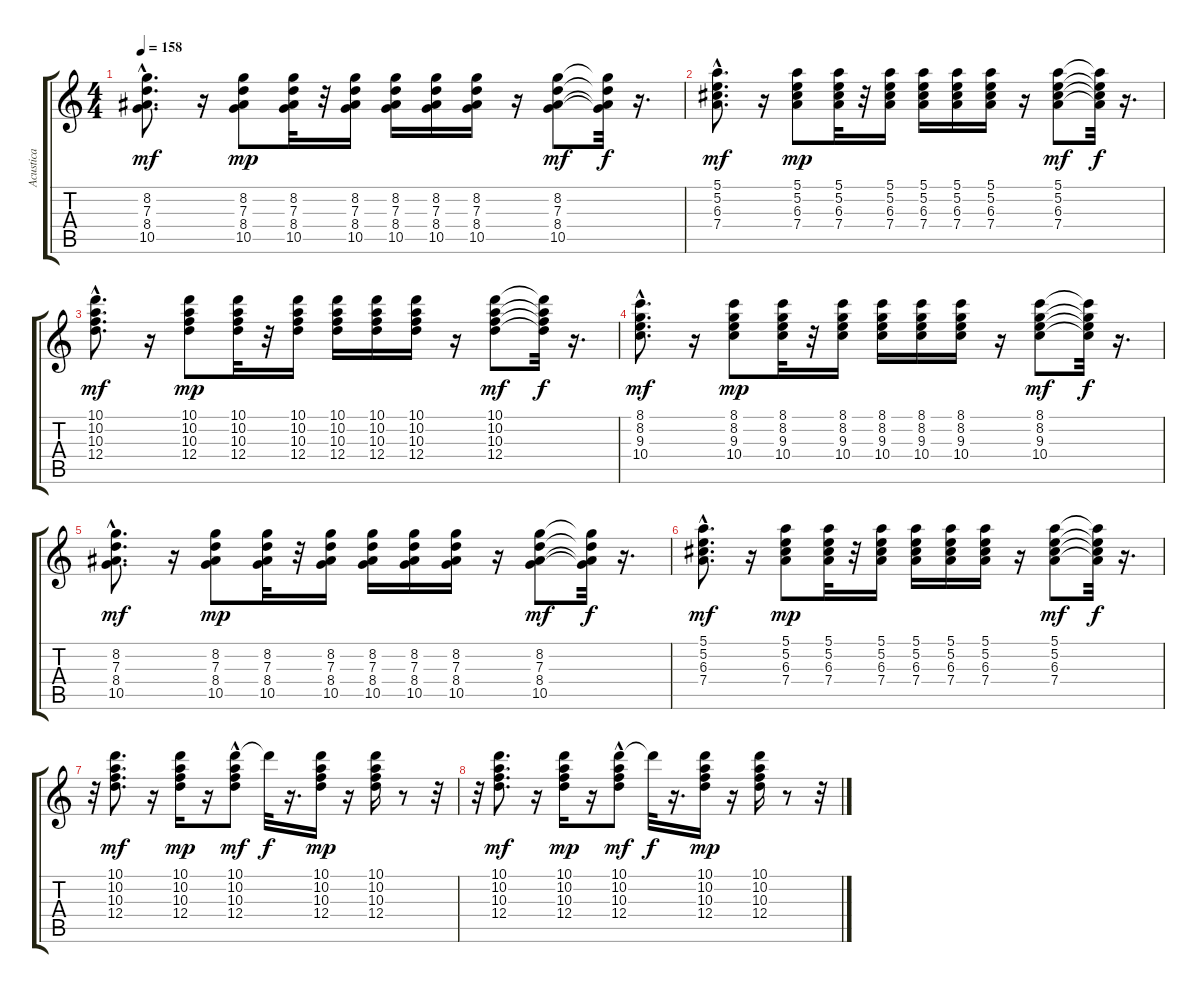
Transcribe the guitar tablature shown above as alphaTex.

\track ("Acustica" "Acustica") {instrument acousticguitarsteel}
\staff {score tabs}
\tuning (E4 B3 G3 D3 A2 E2) {hide}
\ts (4 4)
\tempo 158
\clef g2
\ks c
(8.2{hac} 7.3{hac} 8.4{hac} 10.5{hac}).8{d dy mf} r.16 (8.2 7.3 8.4 10.5).8{dy mp} (8.2 7.3 8.4 10.5).32 r.32 (8.2 7.3 8.4 10.5).16 (8.2 7.3 8.4 10.5).16 (8.2 7.3 8.4 10.5).16 (8.2 7.3 8.4 10.5).16 r.16 (8.2 7.3 8.4 10.5).8{dy mf} (8.2{t} 7.3{t} 8.4{t} 10.5{t}).32{dy f} r.16{d} |
(5.1{hac} 5.2{hac} 6.3{hac} 7.4{hac}).8{d dy mf} r.16 (5.1 5.2 6.3 7.4).8{dy mp} (5.1 5.2 6.3 7.4).32 r.32 (5.1 5.2 6.3 7.4).16 (5.1 5.2 6.3 7.4).16 (5.1 5.2 6.3 7.4).16 (5.1 5.2 6.3 7.4).16 r.16 (5.1 5.2 6.3 7.4).8{dy mf} (5.1{t} 5.2{t} 6.3{t} 7.4{t}).32{dy f} r.16{d} |
(10.1{hac} 10.2{hac} 10.3{hac} 12.4{hac}).8{d dy mf} r.16 (10.1 10.2 10.3 12.4).8{dy mp} (10.1 10.2 10.3 12.4).32 r.32 (10.1 10.2 10.3 12.4).16 (10.1 10.2 10.3 12.4).16 (10.1 10.2 10.3 12.4).16 (10.1 10.2 10.3 12.4).16 r.16 (10.1 10.2 10.3 12.4).8{dy mf} (10.1{t} 10.2{t} 10.3{t} 12.4{t}).32{dy f} r.16{d} |
(8.1{hac} 8.2{hac} 9.3{hac} 10.4{hac}).8{d dy mf} r.16 (8.1 8.2 9.3 10.4).8{dy mp} (8.1 8.2 9.3 10.4).32 r.32 (8.1 8.2 9.3 10.4).16 (8.1 8.2 9.3 10.4).16 (8.1 8.2 9.3 10.4).16 (8.1 8.2 9.3 10.4).16 r.16 (8.1 8.2 9.3 10.4).8{dy mf} (8.1{t} 8.2{t} 9.3{t} 10.4{t}).32{dy f} r.16{d} |
(8.2{hac} 7.3{hac} 8.4{hac} 10.5{hac}).8{d dy mf} r.16 (8.2 7.3 8.4 10.5).8{dy mp} (8.2 7.3 8.4 10.5).32 r.32 (8.2 7.3 8.4 10.5).16 (8.2 7.3 8.4 10.5).16 (8.2 7.3 8.4 10.5).16 (8.2 7.3 8.4 10.5).16 r.16 (8.2 7.3 8.4 10.5).8{dy mf} (8.2{t} 7.3{t} 8.4{t} 10.5{t}).32{dy f} r.16{d} |
(5.1{hac} 5.2{hac} 6.3{hac} 7.4{hac}).8{d dy mf} r.16 (5.1 5.2 6.3 7.4).8{dy mp} (5.1 5.2 6.3 7.4).32 r.32 (5.1 5.2 6.3 7.4).16 (5.1 5.2 6.3 7.4).16 (5.1 5.2 6.3 7.4).16 (5.1 5.2 6.3 7.4).16 r.16 (5.1 5.2 6.3 7.4).8{dy mf} (5.1{t} 5.2{t} 6.3{t} 7.4{t}).32{dy f} r.16{d} |
r.32 (10.1 10.2 10.3 12.4).8{d dy mf} r.16 (10.1 10.2 10.3 12.4).16{dy mp} r.16 (10.1 10.2 10.3{hac} 12.4).8{dy mf} 10.1{t}.32{dy f} r.16{d} (10.1 10.2 10.3 12.4).16{dy mp} r.16 (10.1 10.2 10.3 12.4).16 r.8 r.32 |
r.32 (10.1 10.2 10.3 12.4).8{d dy mf} r.16 (10.1 10.2 10.3 12.4).16{dy mp} r.16 (10.1 10.2 10.3{hac} 12.4).8{dy mf} 10.1{t}.32{dy f} r.16{d} (10.1 10.2 10.3 12.4).16{dy mp} r.16 (10.1 10.2 10.3 12.4).16 r.8 r.32
